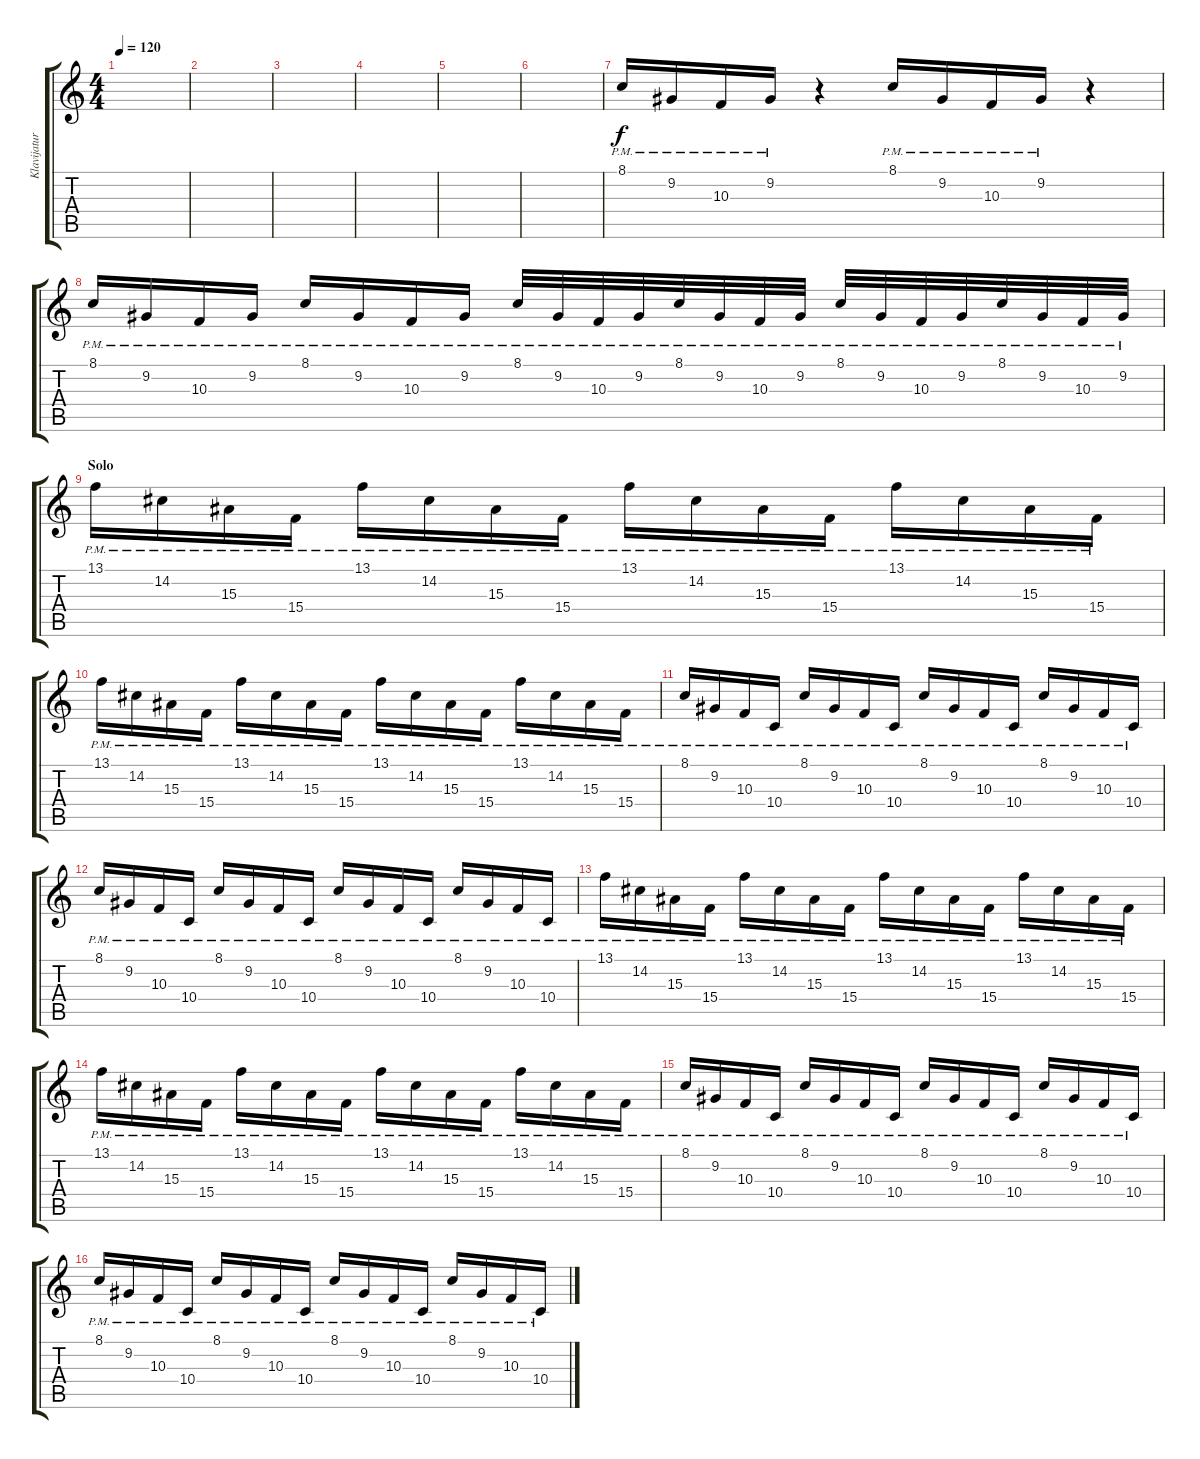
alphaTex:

\track ("Klavijature 2" "Klavijatur") {instrument pizzicatostrings}
\staff {score tabs}
\tuning (E4 B3 G3 D3 A2 E2) {hide}
\ts (4 4)
\tempo 120
\clef g2
\ks c
|
|
|
|
|
|
8.1{pm}.16 9.2{pm}.16 10.3{pm}.16 9.2{pm}.16 r.4 8.1{pm}.16 9.2{pm}.16 10.3{pm}.16 9.2{pm}.16 r.4 |
8.1{pm}.16 9.2{pm}.16 10.3{pm}.16 9.2{pm}.16 8.1{pm}.16 9.2{pm}.16 10.3{pm}.16 9.2{pm}.16 8.1{pm}.32 9.2{pm}.32 10.3{pm}.32 9.2{pm}.32 8.1{pm}.32 9.2{pm}.32 10.3{pm}.32 9.2{pm}.32 8.1{pm}.32 9.2{pm}.32 10.3{pm}.32 9.2{pm}.32 8.1{pm}.32 9.2{pm}.32 10.3{pm}.32 9.2{pm}.32 |
\section ("" "Solo")
13.1{pm}.16 14.2{pm}.16 15.3{pm}.16 15.4{pm}.16 13.1{pm}.16 14.2{pm}.16 15.3{pm}.16 15.4{pm}.16 13.1{pm}.16 14.2{pm}.16 15.3{pm}.16 15.4{pm}.16 13.1{pm}.16 14.2{pm}.16 15.3{pm}.16 15.4{pm}.16 |
13.1{pm}.16 14.2{pm}.16 15.3{pm}.16 15.4{pm}.16 13.1{pm}.16 14.2{pm}.16 15.3{pm}.16 15.4{pm}.16 13.1{pm}.16 14.2{pm}.16 15.3{pm}.16 15.4{pm}.16 13.1{pm}.16 14.2{pm}.16 15.3{pm}.16 15.4{pm}.16 |
8.1{pm}.16 9.2{pm}.16 10.3{pm}.16 10.4{pm}.16 8.1{pm}.16 9.2{pm}.16 10.3{pm}.16 10.4{pm}.16 8.1{pm}.16 9.2{pm}.16 10.3{pm}.16 10.4{pm}.16 8.1{pm}.16 9.2{pm}.16 10.3{pm}.16 10.4{pm}.16 |
8.1{pm}.16 9.2{pm}.16 10.3{pm}.16 10.4{pm}.16 8.1{pm}.16 9.2{pm}.16 10.3{pm}.16 10.4{pm}.16 8.1{pm}.16 9.2{pm}.16 10.3{pm}.16 10.4{pm}.16 8.1{pm}.16 9.2{pm}.16 10.3{pm}.16 10.4{pm}.16 |
13.1{pm}.16 14.2{pm}.16 15.3{pm}.16 15.4{pm}.16 13.1{pm}.16 14.2{pm}.16 15.3{pm}.16 15.4{pm}.16 13.1{pm}.16 14.2{pm}.16 15.3{pm}.16 15.4{pm}.16 13.1{pm}.16 14.2{pm}.16 15.3{pm}.16 15.4{pm}.16 |
13.1{pm}.16 14.2{pm}.16 15.3{pm}.16 15.4{pm}.16 13.1{pm}.16 14.2{pm}.16 15.3{pm}.16 15.4{pm}.16 13.1{pm}.16 14.2{pm}.16 15.3{pm}.16 15.4{pm}.16 13.1{pm}.16 14.2{pm}.16 15.3{pm}.16 15.4{pm}.16 |
8.1{pm}.16 9.2{pm}.16 10.3{pm}.16 10.4{pm}.16 8.1{pm}.16 9.2{pm}.16 10.3{pm}.16 10.4{pm}.16 8.1{pm}.16 9.2{pm}.16 10.3{pm}.16 10.4{pm}.16 8.1{pm}.16 9.2{pm}.16 10.3{pm}.16 10.4{pm}.16 |
8.1{pm}.16 9.2{pm}.16 10.3{pm}.16 10.4{pm}.16 8.1{pm}.16 9.2{pm}.16 10.3{pm}.16 10.4{pm}.16 8.1{pm}.16 9.2{pm}.16 10.3{pm}.16 10.4{pm}.16 8.1{pm}.16 9.2{pm}.16 10.3{pm}.16 10.4{pm}.16
